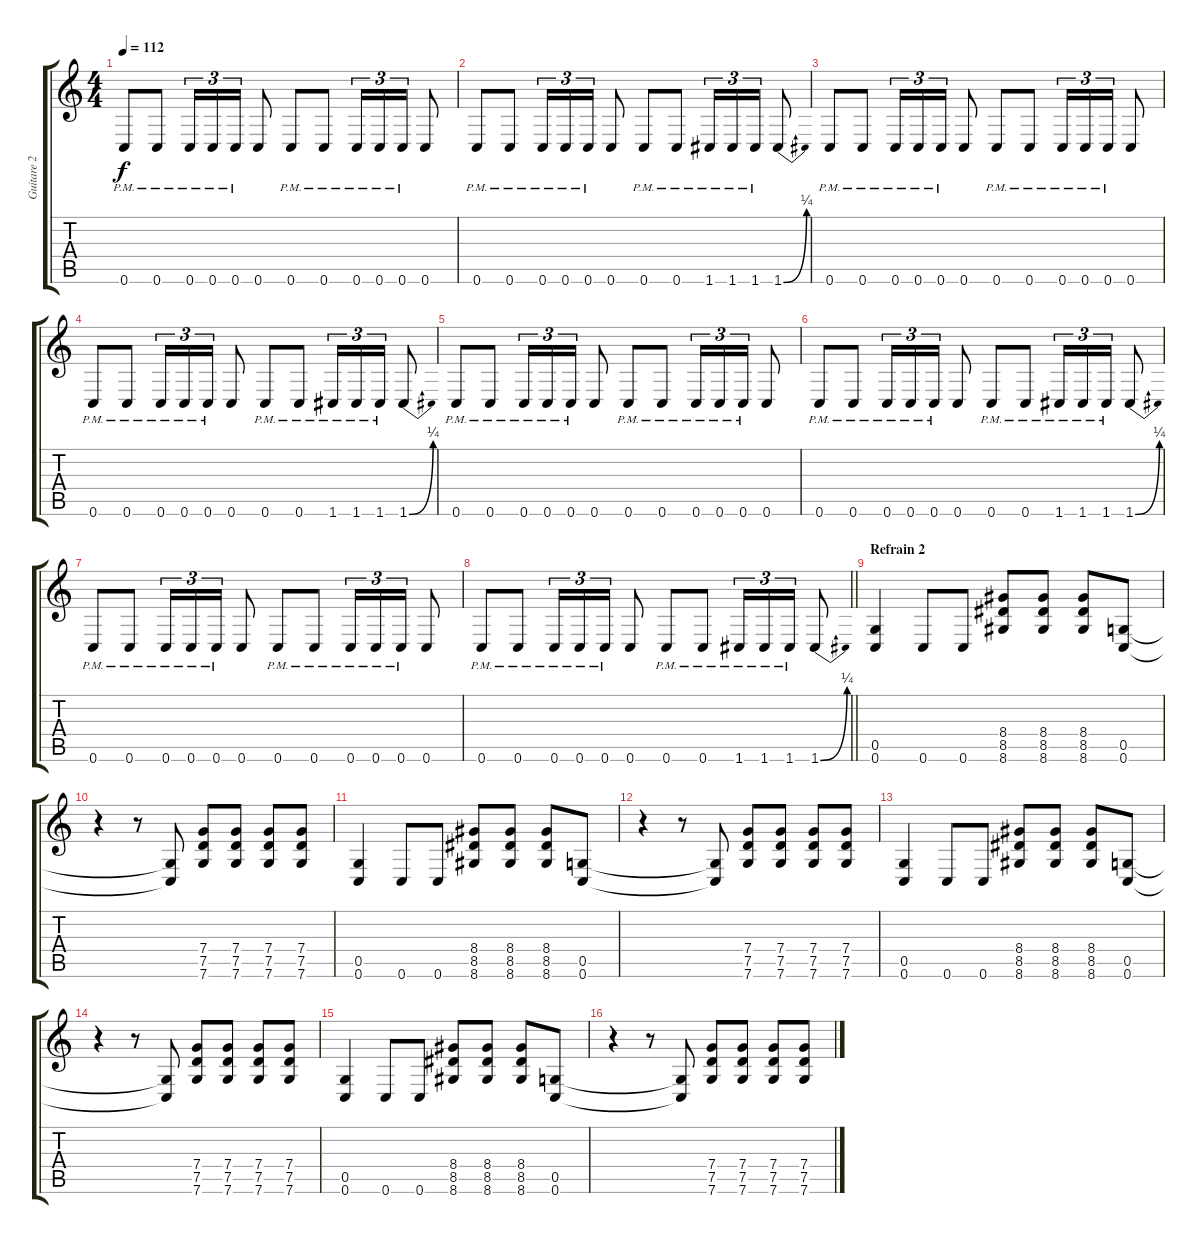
\track ("Guitare 2" "Guitare 2") {instrument distortionguitar}
\staff {score tabs}
\tuning (D4 A3 F3 C3 G2 C2) {hide}
\ts (4 4)
\tempo 112
\clef g2
\ks c
0.6{pm}.8{dy f} 0.6{pm}.8 0.6{pm}.16{tu (3 2)} 0.6{pm}.16{tu (3 2)} 0.6{pm}.16{tu (3 2)} 0.6.8 0.6{pm}.8 0.6{pm}.8 0.6{pm}.16{tu (3 2)} 0.6{pm}.16{tu (3 2)} 0.6{pm}.16{tu (3 2)} 0.6.8 |
0.6{pm}.8 0.6{pm}.8 0.6{pm}.16{tu (3 2)} 0.6{pm}.16{tu (3 2)} 0.6{pm}.16{tu (3 2)} 0.6.8 0.6{pm}.8 0.6{pm}.8 1.6{pm}.16{tu (3 2)} 1.6{pm}.16{tu (3 2)} 1.6{pm}.16{tu (3 2)} 1.6{be (bend 0 0 60 1)}.8 |
0.6{pm}.8 0.6{pm}.8 0.6{pm}.16{tu (3 2)} 0.6{pm}.16{tu (3 2)} 0.6{pm}.16{tu (3 2)} 0.6.8 0.6{pm}.8 0.6{pm}.8 0.6{pm}.16{tu (3 2)} 0.6{pm}.16{tu (3 2)} 0.6{pm}.16{tu (3 2)} 0.6.8 |
0.6{pm}.8 0.6{pm}.8 0.6{pm}.16{tu (3 2)} 0.6{pm}.16{tu (3 2)} 0.6{pm}.16{tu (3 2)} 0.6.8 0.6{pm}.8 0.6{pm}.8 1.6{pm}.16{tu (3 2)} 1.6{pm}.16{tu (3 2)} 1.6{pm}.16{tu (3 2)} 1.6{be (bend 0 0 60 1)}.8 |
0.6{pm}.8 0.6{pm}.8 0.6{pm}.16{tu (3 2)} 0.6{pm}.16{tu (3 2)} 0.6{pm}.16{tu (3 2)} 0.6.8 0.6{pm}.8 0.6{pm}.8 0.6{pm}.16{tu (3 2)} 0.6{pm}.16{tu (3 2)} 0.6{pm}.16{tu (3 2)} 0.6.8 |
0.6{pm}.8 0.6{pm}.8 0.6{pm}.16{tu (3 2)} 0.6{pm}.16{tu (3 2)} 0.6{pm}.16{tu (3 2)} 0.6.8 0.6{pm}.8 0.6{pm}.8 1.6{pm}.16{tu (3 2)} 1.6{pm}.16{tu (3 2)} 1.6{pm}.16{tu (3 2)} 1.6{be (bend 0 0 60 1)}.8 |
0.6{pm}.8 0.6{pm}.8 0.6{pm}.16{tu (3 2)} 0.6{pm}.16{tu (3 2)} 0.6{pm}.16{tu (3 2)} 0.6.8 0.6{pm}.8 0.6{pm}.8 0.6{pm}.16{tu (3 2)} 0.6{pm}.16{tu (3 2)} 0.6{pm}.16{tu (3 2)} 0.6.8 |
\barLineRight lightlight
0.6{pm}.8 0.6{pm}.8 0.6{pm}.16{tu (3 2)} 0.6{pm}.16{tu (3 2)} 0.6{pm}.16{tu (3 2)} 0.6.8 0.6{pm}.8 0.6{pm}.8 1.6{pm}.16{tu (3 2)} 1.6{pm}.16{tu (3 2)} 1.6{pm}.16{tu (3 2)} 1.6{be (bend 0 0 60 1)}.8 |
\section ("" "Refrain 2")
(0.5 0.6).4 0.6.8 0.6.8 (8.4 8.5 8.6).8 (8.4 8.5 8.6).8 (8.4 8.5 8.6).8 (0.5 0.6).8 |
r.4 r.8 (0.5{t} 0.6{t}).8 (7.4 7.5 7.6).8 (7.4 7.5 7.6).8 (7.4 7.5 7.6).8 (7.4 7.5 7.6).8 |
(0.5 0.6).4 0.6.8 0.6.8 (8.4 8.5 8.6).8 (8.4 8.5 8.6).8 (8.4 8.5 8.6).8 (0.5 0.6).8 |
r.4 r.8 (0.5{t} 0.6{t}).8 (7.4 7.5 7.6).8 (7.4 7.5 7.6).8 (7.4 7.5 7.6).8 (7.4 7.5 7.6).8 |
(0.5 0.6).4 0.6.8 0.6.8 (8.4 8.5 8.6).8 (8.4 8.5 8.6).8 (8.4 8.5 8.6).8 (0.5 0.6).8 |
r.4 r.8 (0.5{t} 0.6{t}).8 (7.4 7.5 7.6).8 (7.4 7.5 7.6).8 (7.4 7.5 7.6).8 (7.4 7.5 7.6).8 |
(0.5 0.6).4 0.6.8 0.6.8 (8.4 8.5 8.6).8 (8.4 8.5 8.6).8 (8.4 8.5 8.6).8 (0.5 0.6).8 |
r.4 r.8 (0.5{t} 0.6{t}).8 (7.4 7.5 7.6).8 (7.4 7.5 7.6).8 (7.4 7.5 7.6).8 (7.4 7.5 7.6).8
